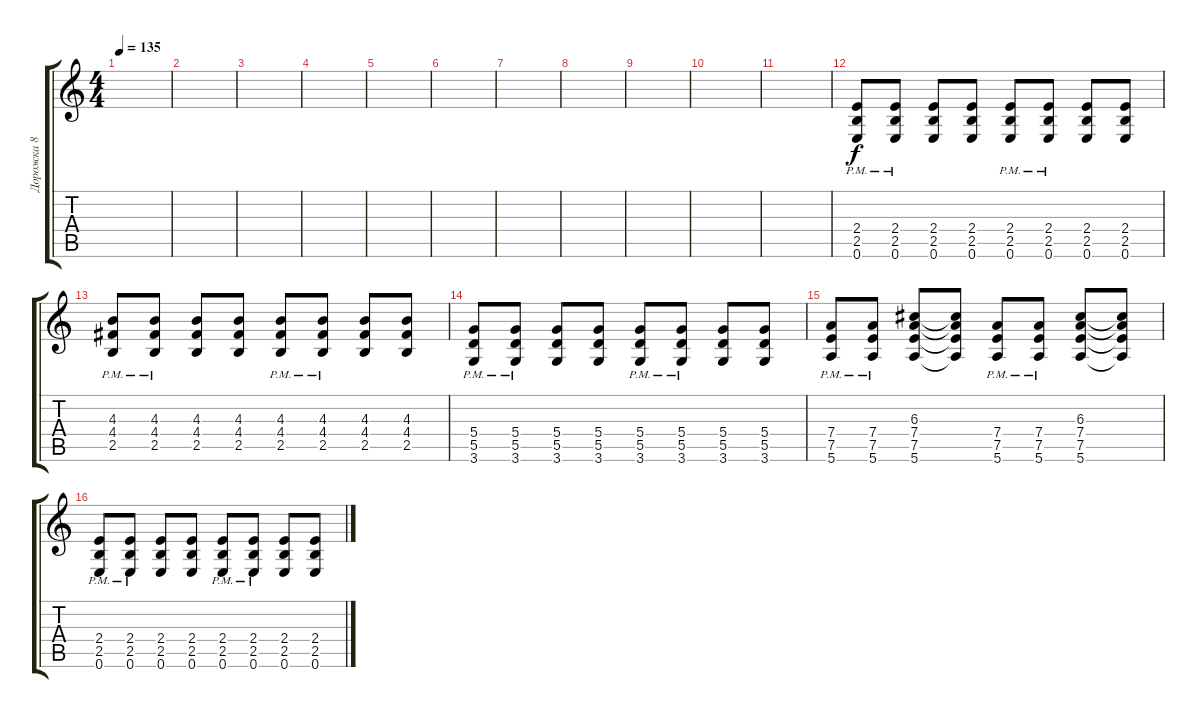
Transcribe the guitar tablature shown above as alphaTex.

\track ("Дорожка 8" "Дорожка 8") {instrument distortionguitar}
\staff {score tabs}
\tuning (E4 B3 G3 D3 A2 E2) {hide}
\ts (4 4)
\tempo 135
\clef g2
\ks c
|
|
|
|
|
|
|
|
|
|
|
(2.4{pm} 2.5{pm} 0.6{pm}).8 (2.4{pm} 2.5{pm} 0.6{pm}).8 (2.4 2.5 0.6).8 (2.4 2.5 0.6).8 (2.4{pm} 2.5{pm} 0.6{pm}).8 (2.4{pm} 2.5{pm} 0.6{pm}).8 (2.4 2.5 0.6).8 (2.4 2.5 0.6).8 |
(4.3 4.4{pm} 2.5{pm}).8 (4.3 4.4{pm} 2.5{pm}).8 (4.3 4.4 2.5).8 (4.3 4.4 2.5).8 (4.3 4.4{pm} 2.5{pm}).8 (4.3 4.4{pm} 2.5{pm}).8 (4.3 4.4 2.5).8 (4.3 4.4 2.5).8 |
(5.4{pm} 5.5{pm} 3.6{pm}).8 (5.4{pm} 5.5{pm} 3.6{pm}).8 (5.4 5.5 3.6).8 (5.4 5.5 3.6).8 (5.4{pm} 5.5{pm} 3.6{pm}).8 (5.4{pm} 5.5{pm} 3.6{pm}).8 (5.4 5.5 3.6).8 (5.4 5.5 3.6).8 |
(7.4{pm} 7.5{pm} 5.6{pm}).8 (7.4{pm} 7.5{pm} 5.6{pm}).8 (6.3 7.4 7.5 5.6).8 (6.3{t} 7.4{t} 7.5{t} 5.6{t}).8 (7.4{pm} 7.5{pm} 5.6{pm}).8 (7.4{pm} 7.5{pm} 5.6{pm}).8 (6.3 7.4 7.5 5.6).8 (6.3{t} 7.4{t} 7.5{t} 5.6{t}).8 |
(2.4{pm} 2.5{pm} 0.6{pm}).8 (2.4{pm} 2.5{pm} 0.6{pm}).8 (2.4 2.5 0.6).8 (2.4 2.5 0.6).8 (2.4{pm} 2.5{pm} 0.6{pm}).8 (2.4{pm} 2.5{pm} 0.6{pm}).8 (2.4 2.5 0.6).8 (2.4 2.5 0.6).8
